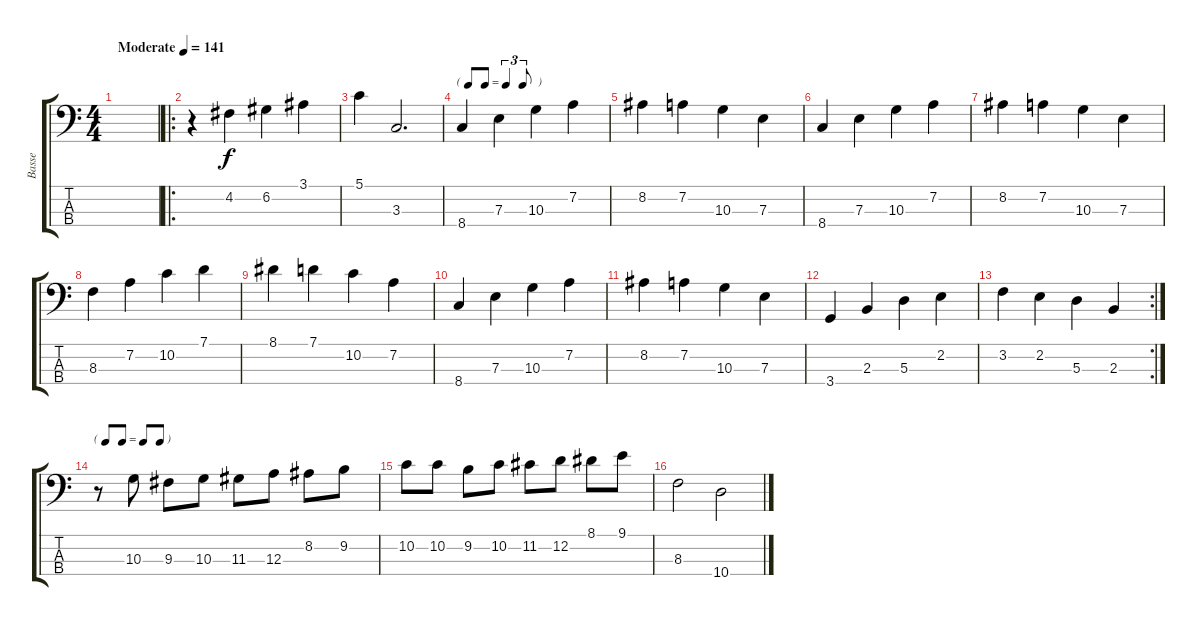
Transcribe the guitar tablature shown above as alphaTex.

\track ("Basse" "Basse") {instrument electricbassfinger}
\staff {score tabs}
\tuning (G2 D2 A1 E1) {hide}
\ts (4 4)
\tempo (141 "Moderate")
\clef f4
\ks c
|
\ro
r.4 4.2.4 6.2.4 3.1.4 |
5.1.4 3.3.2{d} |
\tf triplet8th
8.4.4 7.3.4 10.3.4 7.2.4 |
8.2.4 7.2.4 10.3.4 7.3.4 |
8.4.4 7.3.4 10.3.4 7.2.4 |
8.2.4 7.2.4 10.3.4 7.3.4 |
8.3.4 7.2.4 10.2.4 7.1.4 |
8.1.4 7.1.4 10.2.4 7.2.4 |
8.4.4 7.3.4 10.3.4 7.2.4 |
8.2.4 7.2.4 10.3.4 7.3.4 |
3.4.4 2.3.4 5.3.4 2.2.4 |
\rc 2
3.2.4 2.2.4 5.3.4 2.3.4 |
\tf none
r.8 10.3.8 9.3.8 10.3.8 11.3.8 12.3.8 8.2.8 9.2.8 |
10.2.8 10.2.8 9.2.8 10.2.8 11.2.8 12.2.8 8.1.8 9.1.8 |
8.3.2 10.4.2
